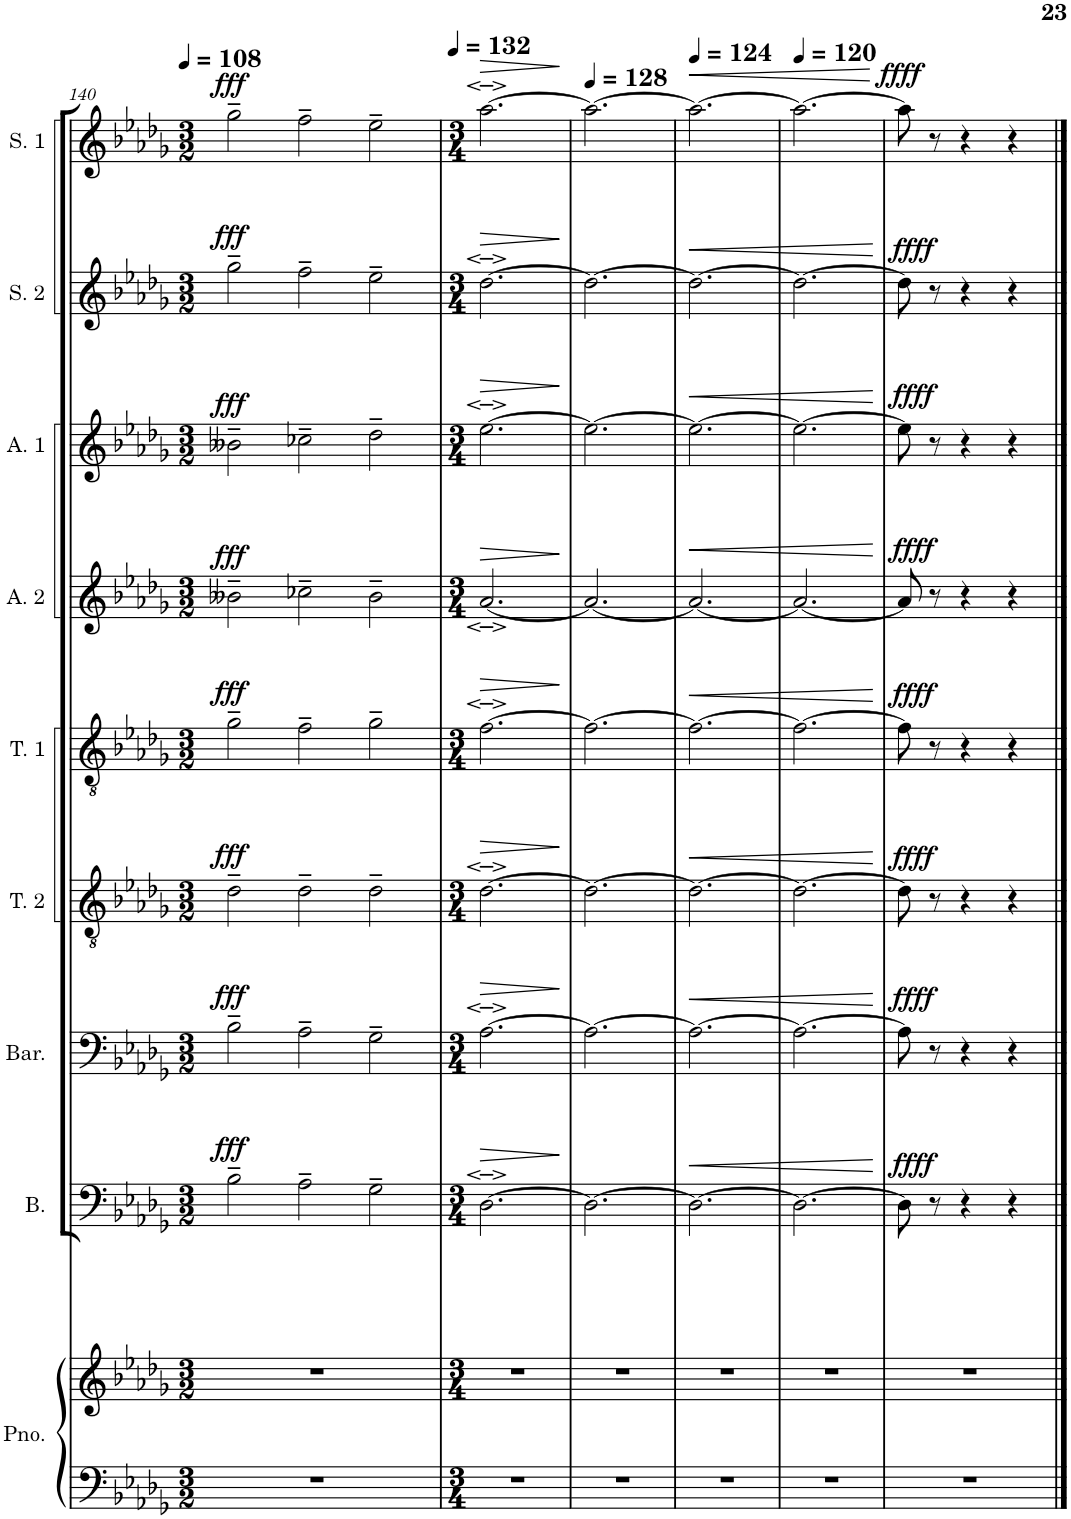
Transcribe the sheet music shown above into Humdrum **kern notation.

**kern	**kern	**kern	**dynam	**kern	**dynam	**kern	**dynam	**kern	**dynam	**kern	**dynam	**kern	**dynam	**kern	**dynam	**kern	**dynam
*part9	*part9	*part8	*part8	*part7	*part7	*part6	*part6	*part5	*part5	*part4	*part4	*part3	*part3	*part2	*part2	*part1	*part1
*staff10	*staff9	*staff8	*staff8	*staff7	*staff7	*staff6	*staff6	*staff5	*staff5	*staff4	*staff4	*staff3	*staff3	*staff2	*staff2	*staff1	*staff1
*I"Piano	*	*I"Bass	*	*I"Baritone	*	*I"Tenor 2	*	*I"Tenor 1	*	*I"Alto 2	*	*I"Alto 1	*	*I"Soprano 2	*	*I"Soprano 1	*
*I'Pno.	*	*I'B.	*	*I'Bar.	*	*I'T. 2	*	*I'T. 1	*	*I'A. 2	*	*I'A. 1	*	*I'S. 2	*	*I'S. 1	*
!!LO:PB:g=z
*clefF4	*clefG2	*clefF4	*	*clefF4	*	*clefGv2	*	*clefGv2	*	*clefG2	*	*clefG2	*	*clefG2	*	*clefG2	*
*k[b-e-a-d-g-]	*k[b-e-a-d-g-]	*k[b-e-a-d-g-]	*	*k[b-e-a-d-g-]	*	*k[b-e-a-d-g-]	*	*k[b-e-a-d-g-]	*	*k[b-e-a-d-g-]	*	*k[b-e-a-d-g-]	*	*k[b-e-a-d-g-]	*	*k[b-e-a-d-g-]	*
*M3/2	*M3/2	*M3/2	*	*M3/2	*	*M3/2	*	*M3/2	*	*M3/2	*	*M3/2	*	*M3/2	*	*M3/2	*
*MM108	*MM108	*MM108	*	*MM108	*	*MM108	*	*MM108	*	*MM108	*	*MM108	*	*MM108	*	*MM108	*
=140	=140	=140	=140	=140	=140	=140	=140	=140	=140	=140	=140	=140	=140	=140	=140	=140	=140
!	!	!	!LO:DY:a	!	!LO:DY:a	!	!LO:DY:a	!	!LO:DY:a	!	!LO:DY:a	!	!LO:DY:a	!	!LO:DY:a	!	!LO:DY:a
1.r	1.r	2B-~\	fff	2B-~\	fff	2d-~\	fff	2g-~\	fff	2b--X~\	fff	2b--X~\	fff	2gg-~\	fff	2gg-~\	fff
.	.	2A-~\	.	2A-~\	.	2d-~\	.	2f~\	.	2cc-X~\	.	2cc-X~\	.	2ff~\	.	2ff~\	.
.	.	2G-~\	.	2G-~\	.	2d-~\	.	2g-~\	.	2b--~\	.	2dd-~\	.	2ee-~\	.	2ee-~\	.
=141	=141	=141	=141	=141	=141	=141	=141	=141	=141	=141	=141	=141	=141	=141	=141	=141	=141
*M3/4	*M3/4	*M3/4	*	*M3/4	*	*M3/4	*	*M3/4	*	*M3/4	*	*M3/4	*	*M3/4	*	*M3/4	*
*	*	*	*	*	*	*	*	*	*	*	*	*	*	*	*	*MM132	*
!	!	!	!LO:HP:b	!	!LO:HP:b	!	!LO:HP:b	!	!LO:HP:b	!	!LO:HP:b	!	!LO:HP:b	!	!LO:HP:b	!	!LO:HP:b
2.r	2.r	[2.D-~\	>	[2.A-~\	>	[2.d-~\	>	[2.f~\	>	[2.a-~/	>	[2.ee-~\	>	[2.dd-~\	>	[2.aa-~\	>
=142	=142	=142	=142	=142	=142	=142	=142	=142	=142	=142	=142	=142	=142	=142	=142	=142	=142
*	*	*	*	*	*	*	*	*	*	*	*	*	*	*	*	*MM128	*
2.r	2.r	2.D-\_	.	2.A-\_	.	2.d-\_	.	2.f\_	.	2.a-/_	.	2.ee-\_	.	2.dd-\_	.	2.aa-\_	.
=143	=143	=143	=143	=143	=143	=143	=143	=143	=143	=143	=143	=143	=143	=143	=143	=143	=143
*	*	*	*	*	*	*	*	*	*	*	*	*	*	*	*	*MM124	*
2.r	2.r	2.D-\_	.	2.A-\_	.	2.d-\_	.	2.f\_	.	2.a-/_	.	2.ee-\_	.	2.dd-\_	.	2.aa-\_	.
=144	=144	=144	=144	=144	=144	=144	=144	=144	=144	=144	=144	=144	=144	=144	=144	=144	=144
*	*	*	*	*	*	*	*	*	*	*	*	*	*	*	*	*MM120	*
2.r	2.r	2.D-\_	.	2.A-\_	.	2.d-\_	.	2.f\_	.	2.a-/_	.	2.ee-\_	.	2.dd-\_	.	2.aa-\_	.
.	.	.	]	.	]	.	]	.	]	.	]	.	]	.	]	.	]
=145	=145	=145	=145	=145	=145	=145	=145	=145	=145	=145	=145	=145	=145	=145	=145	=145	=145
!	!	!	!LO:DY:a	!	!LO:DY:a	!	!LO:DY:a	!	!LO:DY:a	!	!LO:DY:a	!	!LO:DY:a	!	!LO:DY:a	!	!LO:DY:a
2.r	2.r	8D-\]	ffff	8A-\]	ffff	8d-\]	ffff	8f\]	ffff	8a-/]	ffff	8ee-\]	ffff	8dd-\]	ffff	8aa-\]	ffff
.	.	8r	.	8r	.	8r	.	8r	.	8r	.	8r	.	8r	.	8r	.
.	.	4r	.	4r	.	4r	.	4r	.	4r	.	4r	.	4r	.	4r	.
.	.	4r	.	4r	.	4r	.	4r	.	4r	.	4r	.	4r	.	4r	.
==	==	==	==	==	==	==	==	==	==	==	==	==	==	==	==	==	==
*-	*-	*-	*-	*-	*-	*-	*-	*-	*-	*-	*-	*-	*-	*-	*-	*-	*-
